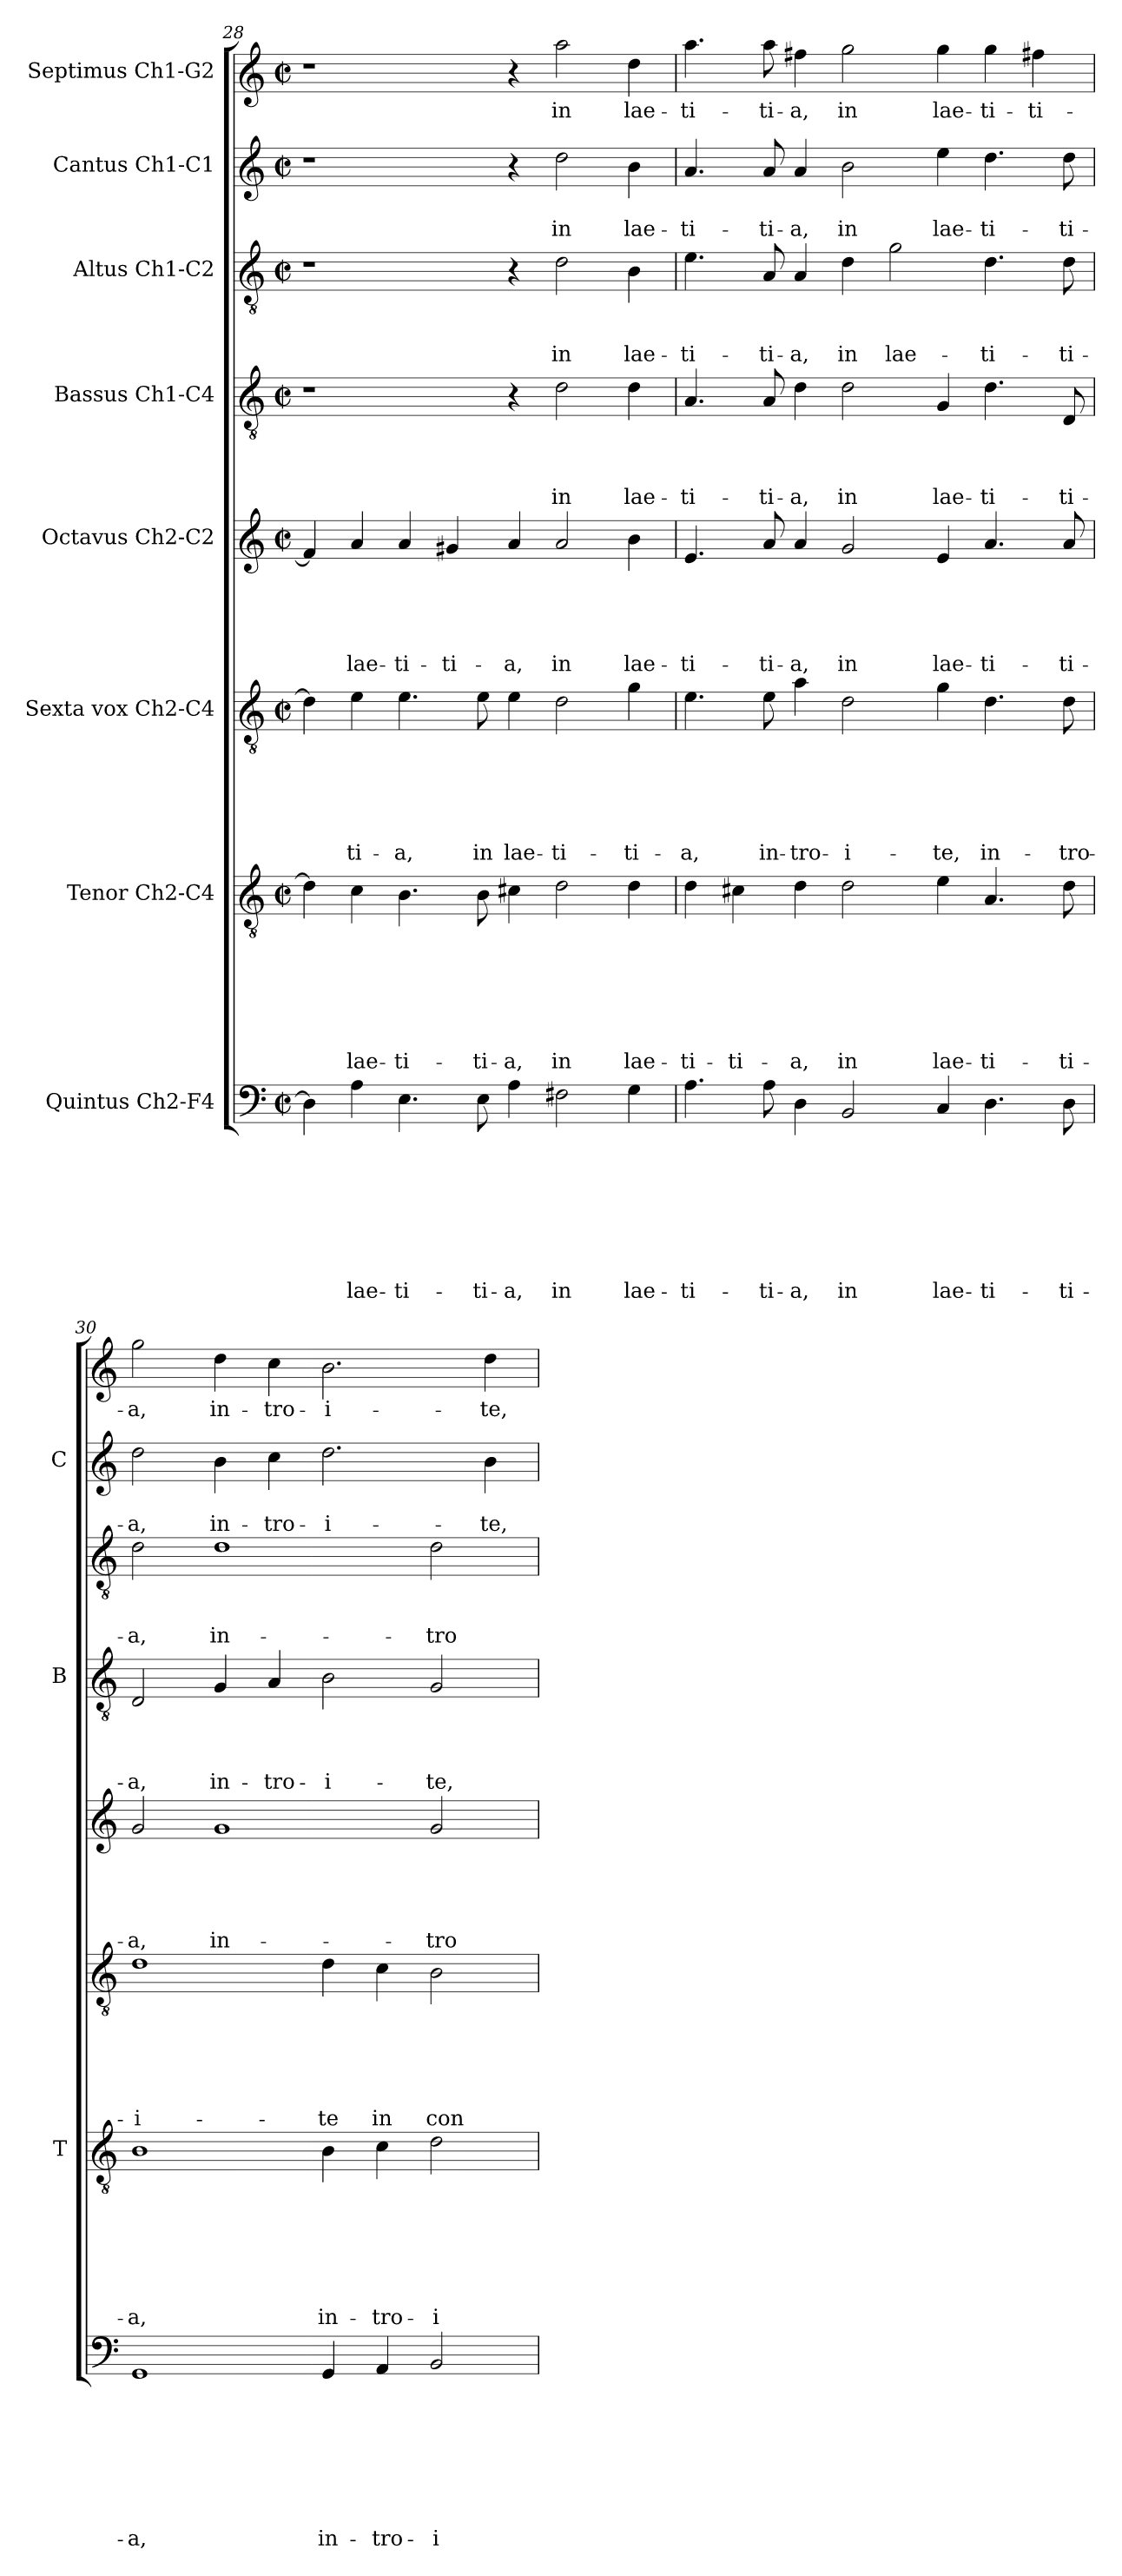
**kern	**text	**text	**text	**text	**text	**text	**text	**text	**kern	**text	**text	**text	**text	**text	**text	**text	**kern	**text	**text	**text	**text	**text	**text	**kern	**text	**text	**text	**text	**text	**kern	**text	**text	**text	**text	**kern	**text	**text	**text	**kern	**text	**text	**kern	**text
*part8	*part8	*part8	*part8	*part8	*part8	*part8	*part8	*part8	*part7	*part7	*part7	*part7	*part7	*part7	*part7	*part7	*part6	*part6	*part6	*part6	*part6	*part6	*part6	*part5	*part5	*part5	*part5	*part5	*part5	*part4	*part4	*part4	*part4	*part4	*part3	*part3	*part3	*part3	*part2	*part2	*part2	*part1	*part1
*staff8	*staff8	*staff8	*staff8	*staff8	*staff8	*staff8	*staff8	*staff8	*staff7	*staff7	*staff7	*staff7	*staff7	*staff7	*staff7	*staff7	*staff6	*staff6	*staff6	*staff6	*staff6	*staff6	*staff6	*staff5	*staff5	*staff5	*staff5	*staff5	*staff5	*staff4	*staff4	*staff4	*staff4	*staff4	*staff3	*staff3	*staff3	*staff3	*staff2	*staff2	*staff2	*staff1	*staff1
*I"Quintus Ch2-F4	*	*	*	*	*	*	*	*	*I"Tenor Ch2-C4	*	*	*	*	*	*	*	*I"Sexta vox  Ch2-C4	*	*	*	*	*	*	*I"Octavus Ch2-C2	*	*	*	*	*	*I"Bassus  Ch1-C4	*	*	*	*	*I"Altus Ch1-C2	*	*	*	*I"Cantus Ch1-C1	*	*	*I"Septimus Ch1-G2	*
*	*	*	*	*	*	*	*	*	*I'T	*	*	*	*	*	*	*	*	*	*	*	*	*	*	*	*	*	*	*	*	*I'B	*	*	*	*	*	*	*	*	*I'C	*	*	*	*
*clefF4	*	*	*	*	*	*	*	*	*clefGv2	*	*	*	*	*	*	*	*clefGv2	*	*	*	*	*	*	*clefG2	*	*	*	*	*	*clefGv2	*	*	*	*	*clefGv2	*	*	*	*clefG2	*	*	*clefG2	*
*k[]	*	*	*	*	*	*	*	*	*k[]	*	*	*	*	*	*	*	*k[]	*	*	*	*	*	*	*k[]	*	*	*	*	*	*k[]	*	*	*	*	*k[]	*	*	*	*k[]	*	*	*k[]	*
*C:	*	*	*	*	*	*	*	*	*C:	*	*	*	*	*	*	*	*C:	*	*	*	*	*	*	*C:	*	*	*	*	*	*C:	*	*	*	*	*C:	*	*	*	*C:	*	*	*C:	*
*M2/2	*	*	*	*	*	*	*	*	*M2/2	*	*	*	*	*	*	*	*M2/2	*	*	*	*	*	*	*M2/2	*	*	*	*	*	*M2/2	*	*	*	*	*M2/2	*	*	*	*M2/2	*	*	*M2/2	*
*met(c|)	*	*	*	*	*	*	*	*	*met(c|)	*	*	*	*	*	*	*	*met(c|)	*	*	*	*	*	*	*met(c|)	*	*	*	*	*	*met(c|)	*	*	*	*	*met(c|)	*	*	*	*met(c|)	*	*	*met(c|)	*
=28	=28	=28	=28	=28	=28	=28	=28	=28	=28	=28	=28	=28	=28	=28	=28	=28	=28	=28	=28	=28	=28	=28	=28	=28	=28	=28	=28	=28	=28	=28	=28	=28	=28	=28	=28	=28	=28	=28	=28	=28	=28	=28	=28
4D\]	.	.	.	.	.	.	.	.	4d\]	.	.	.	.	.	.	.	4d\]	.	.	.	.	.	.	4f#/]	.	.	.	.	.	1r	.	.	.	.	1r	.	.	.	1r	.	.	1r	.
!	!	!	!	!	!	!	!	!LO:LY:b	!	!	!	!	!	!	!	!LO:LY:b	!	!	!	!	!	!	!LO:LY:b	!	!	!	!	!	!LO:LY:b	!	!	!	!	!	!	!	!	!	!	!	!	!	!
4A\	.	.	.	.	.	.	.	lae-	4c\	.	.	.	.	.	.	lae-	4e\	.	.	.	.	.	-ti-	4a/	.	.	.	.	lae-	.	.	.	.	.	.	.	.	.	.	.	.	.	.
!	!	!	!	!	!	!	!	!LO:LY:b	!	!	!	!	!	!	!	!LO:LY:b	!	!	!	!	!	!	!LO:LY:b	!	!	!	!	!	!LO:LY:b	!	!	!	!	!	!	!	!	!	!	!	!	!	!
4.E\	.	.	.	.	.	.	.	-ti-	4.B\	.	.	.	.	.	.	-ti-	4.e\	.	.	.	.	.	-a,	4a/	.	.	.	.	-ti-	.	.	.	.	.	.	.	.	.	.	.	.	.	.
!	!	!	!	!	!	!	!	!	!	!	!	!	!	!	!	!	!	!	!	!	!	!	!	!	!	!	!	!	!LO:LY:b	!	!	!	!	!	!	!	!	!	!	!	!	!	!
.	.	.	.	.	.	.	.	.	.	.	.	.	.	.	.	.	.	.	.	.	.	.	.	4g#X/	.	.	.	.	-ti-	.	.	.	.	.	.	.	.	.	.	.	.	.	.
!	!	!	!	!	!	!	!	!LO:LY:b	!	!	!	!	!	!	!	!LO:LY:b	!	!	!	!	!	!	!LO:LY:b	!	!	!	!	!	!	!	!	!	!	!	!	!	!	!	!	!	!	!	!
8E\	.	.	.	.	.	.	.	-ti-	8B\	.	.	.	.	.	.	-ti-	8e\	.	.	.	.	.	in	.	.	.	.	.	.	.	.	.	.	.	.	.	.	.	.	.	.	.	.
!	!	!	!	!	!	!	!	!LO:LY:b	!	!	!	!	!	!	!	!LO:LY:b	!	!	!	!	!	!	!LO:LY:b	!	!	!	!	!	!LO:LY:b	!	!	!	!	!	!	!	!	!	!	!	!	!	!
4A\	.	.	.	.	.	.	.	-a,	4c#X\	.	.	.	.	.	.	-a,	4e\	.	.	.	.	.	lae-	4a/	.	.	.	.	-a,	4r	.	.	.	.	4r	.	.	.	4r	.	.	4r	.
!	!	!	!	!	!	!	!	!LO:LY:b	!	!	!	!	!	!	!	!LO:LY:b	!	!	!	!	!	!	!LO:LY:b	!	!	!	!	!	!LO:LY:b	!	!	!	!	!LO:LY:b	!	!	!	!LO:LY:b	!	!	!LO:LY:b	!	!LO:LY:b
2F#X\	.	.	.	.	.	.	.	in	2d\	.	.	.	.	.	.	in	2d\	.	.	.	.	.	-ti-	2a/	.	.	.	.	in	2d\	.	.	.	in	2d\	.	.	in	2dd\	.	in	2aa\	in
!	!	!	!	!	!	!	!	!LO:LY:b	!	!	!	!	!	!	!	!LO:LY:b	!	!	!	!	!	!	!LO:LY:b	!	!	!	!	!	!LO:LY:b	!	!	!	!	!LO:LY:b	!	!	!	!LO:LY:b	!	!	!LO:LY:b	!	!LO:LY:b
4G\	.	.	.	.	.	.	.	lae-	4d\	.	.	.	.	.	.	lae-	4g\	.	.	.	.	.	-ti-	4b\	.	.	.	.	lae-	4d\	.	.	.	lae-	4B\	.	.	lae-	4b\	.	lae-	4dd\	lae-
=29	=29	=29	=29	=29	=29	=29	=29	=29	=29	=29	=29	=29	=29	=29	=29	=29	=29	=29	=29	=29	=29	=29	=29	=29	=29	=29	=29	=29	=29	=29	=29	=29	=29	=29	=29	=29	=29	=29	=29	=29	=29	=29	=29
!	!	!	!	!	!	!	!	!LO:LY:b	!	!	!	!	!	!	!	!LO:LY:b	!	!	!	!	!	!	!LO:LY:b	!	!	!	!	!	!LO:LY:b	!	!	!	!	!LO:LY:b	!	!	!	!LO:LY:b	!	!	!LO:LY:b	!	!LO:LY:b
4.A\	.	.	.	.	.	.	.	-ti-	4d\	.	.	.	.	.	.	-ti-	4.e\	.	.	.	.	.	-a,	4.e/	.	.	.	.	-ti-	4.A/	.	.	.	-ti-	4.e\	.	.	-ti-	4.a/	.	-ti-	4.aa\	-ti-
!	!	!	!	!	!	!	!	!	!	!	!	!	!	!	!	!LO:LY:b	!	!	!	!	!	!	!	!	!	!	!	!	!	!	!	!	!	!	!	!	!	!	!	!	!	!	!
.	.	.	.	.	.	.	.	.	4c#X\	.	.	.	.	.	.	-ti-	.	.	.	.	.	.	.	.	.	.	.	.	.	.	.	.	.	.	.	.	.	.	.	.	.	.	.
!	!	!	!	!	!	!	!	!LO:LY:b	!	!	!	!	!	!	!	!	!	!	!	!	!	!	!LO:LY:b	!	!	!	!	!	!LO:LY:b	!	!	!	!	!LO:LY:b	!	!	!	!LO:LY:b	!	!	!LO:LY:b	!	!LO:LY:b
8A\	.	.	.	.	.	.	.	-ti-	.	.	.	.	.	.	.	.	8e\	.	.	.	.	.	in-	8a/	.	.	.	.	-ti-	8A/	.	.	.	-ti-	8A/	.	.	-ti-	8a/	.	-ti-	8aa\	-ti-
!	!	!	!	!	!	!	!	!LO:LY:b	!	!	!	!	!	!	!	!LO:LY:b	!	!	!	!	!	!	!LO:LY:b	!	!	!	!	!	!LO:LY:b	!	!	!	!	!LO:LY:b	!	!	!	!LO:LY:b	!	!	!LO:LY:b	!	!LO:LY:b
4D\	.	.	.	.	.	.	.	-a,	4d\	.	.	.	.	.	.	-a,	4a\	.	.	.	.	.	-tro-	4a/	.	.	.	.	-a,	4d\	.	.	.	-a,	4A/	.	.	-a,	4a/	.	-a,	4ff#X\	-a,
!	!	!	!	!	!	!	!	!LO:LY:b	!	!	!	!	!	!	!	!LO:LY:b	!	!	!	!	!	!	!LO:LY:b	!	!	!	!	!	!LO:LY:b	!	!	!	!	!LO:LY:b	!	!	!	!LO:LY:b	!	!	!LO:LY:b	!	!LO:LY:b
2BB/	.	.	.	.	.	.	.	in	2d\	.	.	.	.	.	.	in	2d\	.	.	.	.	.	-i-	2g/	.	.	.	.	in	2d\	.	.	.	in	4d\	.	.	in	2b\	.	in	2gg\	in
!	!	!	!	!	!	!	!	!	!	!	!	!	!	!	!	!	!	!	!	!	!	!	!	!	!	!	!	!	!	!	!	!	!	!	!	!	!	!LO:LY:b	!	!	!	!	!
.	.	.	.	.	.	.	.	.	.	.	.	.	.	.	.	.	.	.	.	.	.	.	.	.	.	.	.	.	.	.	.	.	.	.	2g\	.	.	lae-	.	.	.	.	.
!	!	!	!	!	!	!	!	!LO:LY:b	!	!	!	!	!	!	!	!LO:LY:b	!	!	!	!	!	!	!LO:LY:b	!	!	!	!	!	!LO:LY:b	!	!	!	!	!LO:LY:b	!	!	!	!	!	!	!LO:LY:b	!	!LO:LY:b
4C/	.	.	.	.	.	.	.	lae-	4e\	.	.	.	.	.	.	lae-	4g\	.	.	.	.	.	-te,	4e/	.	.	.	.	lae-	4G/	.	.	.	lae-	.	.	.	.	4ee\	.	lae-	4gg\	lae-
!	!	!	!	!	!	!	!	!LO:LY:b	!	!	!	!	!	!	!	!LO:LY:b	!	!	!	!	!	!	!LO:LY:b	!	!	!	!	!	!LO:LY:b	!	!	!	!	!LO:LY:b	!	!	!	!LO:LY:b	!	!	!LO:LY:b	!	!LO:LY:b
4.D\	.	.	.	.	.	.	.	-ti-	4.A/	.	.	.	.	.	.	-ti-	4.d\	.	.	.	.	.	in-	4.a/	.	.	.	.	-ti-	4.d\	.	.	.	-ti-	4.d\	.	.	-ti-	4.dd\	.	-ti-	4gg\	-ti-
!	!	!	!	!	!	!	!	!	!	!	!	!	!	!	!	!	!	!	!	!	!	!	!	!	!	!	!	!	!	!	!	!	!	!	!	!	!	!	!	!	!	!	!LO:LY:b
.	.	.	.	.	.	.	.	.	.	.	.	.	.	.	.	.	.	.	.	.	.	.	.	.	.	.	.	.	.	.	.	.	.	.	.	.	.	.	.	.	.	4ff#X\	-ti-
!	!	!	!	!	!	!	!	!LO:LY:b	!	!	!	!	!	!	!	!LO:LY:b	!	!	!	!	!	!	!LO:LY:b	!	!	!	!	!	!LO:LY:b	!	!	!	!	!LO:LY:b	!	!	!	!LO:LY:b	!	!	!LO:LY:b	!	!
8D\	.	.	.	.	.	.	.	-ti-	8d\	.	.	.	.	.	.	-ti-	8d\	.	.	.	.	.	-tro-	8a/	.	.	.	.	-ti-	8D/	.	.	.	-ti-	8d\	.	.	-ti-	8dd\	.	-ti-	.	.
!!LO:PB:g=z
=30	=30	=30	=30	=30	=30	=30	=30	=30	=30	=30	=30	=30	=30	=30	=30	=30	=30	=30	=30	=30	=30	=30	=30	=30	=30	=30	=30	=30	=30	=30	=30	=30	=30	=30	=30	=30	=30	=30	=30	=30	=30	=30	=30
!	!	!	!	!	!	!	!	!LO:LY:b	!	!	!	!	!	!	!	!LO:LY:b	!	!	!	!	!	!	!LO:LY:b	!	!	!	!	!	!LO:LY:b	!	!	!	!	!LO:LY:b	!	!	!	!LO:LY:b	!	!	!LO:LY:b	!	!LO:LY:b
1GG	.	.	.	.	.	.	.	-a,	1B	.	.	.	.	.	.	-a,	1d	.	.	.	.	.	-i-	2g/	.	.	.	.	-a,	2D/	.	.	.	-a,	2d\	.	.	-a,	2dd\	.	-a,	2gg\	-a,
!	!	!	!	!	!	!	!	!	!	!	!	!	!	!	!	!	!	!	!	!	!	!	!	!	!	!	!	!	!LO:LY:b	!	!	!	!	!LO:LY:b	!	!	!	!LO:LY:b	!	!	!LO:LY:b	!	!LO:LY:b
.	.	.	.	.	.	.	.	.	.	.	.	.	.	.	.	.	.	.	.	.	.	.	.	1g	.	.	.	.	in-	4G/	.	.	.	in-	1d	.	.	in-	4b\	.	in-	4dd\	in-
!	!	!	!	!	!	!	!	!	!	!	!	!	!	!	!	!	!	!	!	!	!	!	!	!	!	!	!	!	!	!	!	!	!	!LO:LY:b	!	!	!	!	!	!	!LO:LY:b	!	!LO:LY:b
.	.	.	.	.	.	.	.	.	.	.	.	.	.	.	.	.	.	.	.	.	.	.	.	.	.	.	.	.	.	4A/	.	.	.	-tro-	.	.	.	.	4cc\	.	-tro-	4cc\	-tro-
!	!	!	!	!	!	!	!	!LO:LY:b	!	!	!	!	!	!	!	!LO:LY:b	!	!	!	!	!	!	!LO:LY:b	!	!	!	!	!	!	!	!	!	!	!LO:LY:b	!	!	!	!	!	!	!LO:LY:b	!	!LO:LY:b
4GG/	.	.	.	.	.	.	.	in-	4B\	.	.	.	.	.	.	in-	4d\	.	.	.	.	.	-te	.	.	.	.	.	.	2B\	.	.	.	-i-	.	.	.	.	2.dd\	.	-i-	2.b\	-i-
!	!	!	!	!	!	!	!	!LO:LY:b	!	!	!	!	!	!	!	!LO:LY:b	!	!	!	!	!	!	!LO:LY:b	!	!	!	!	!	!	!	!	!	!	!	!	!	!	!	!	!	!	!	!
4AA/	.	.	.	.	.	.	.	-tro-	4c\	.	.	.	.	.	.	-tro-	4c\	.	.	.	.	.	in	.	.	.	.	.	.	.	.	.	.	.	.	.	.	.	.	.	.	.	.
!	!	!	!	!	!	!	!	!LO:LY:b	!	!	!	!	!	!	!	!LO:LY:b	!	!	!	!	!	!	!LO:LY:b	!	!	!	!	!	!LO:LY:b	!	!	!	!	!LO:LY:b	!	!	!	!LO:LY:b	!	!	!	!	!
2BB/	.	.	.	.	.	.	.	-i-	2d\	.	.	.	.	.	.	-i-	2B\	.	.	.	.	.	con-	2g/	.	.	.	.	-tro-	2G/	.	.	.	-te,	2d\	.	.	-tro-	.	.	.	.	.
!	!	!	!	!	!	!	!	!	!	!	!	!	!	!	!	!	!	!	!	!	!	!	!	!	!	!	!	!	!	!	!	!	!	!	!	!	!	!	!	!	!LO:LY:b	!	!LO:LY:b
.	.	.	.	.	.	.	.	.	.	.	.	.	.	.	.	.	.	.	.	.	.	.	.	.	.	.	.	.	.	.	.	.	.	.	.	.	.	.	4b\	.	-te,	4dd\	-te,
=	=	=	=	=	=	=	=	=	=	=	=	=	=	=	=	=	=	=	=	=	=	=	=	=	=	=	=	=	=	=	=	=	=	=	=	=	=	=	=	=	=	=	=
*-	*-	*-	*-	*-	*-	*-	*-	*-	*-	*-	*-	*-	*-	*-	*-	*-	*-	*-	*-	*-	*-	*-	*-	*-	*-	*-	*-	*-	*-	*-	*-	*-	*-	*-	*-	*-	*-	*-	*-	*-	*-	*-	*-
